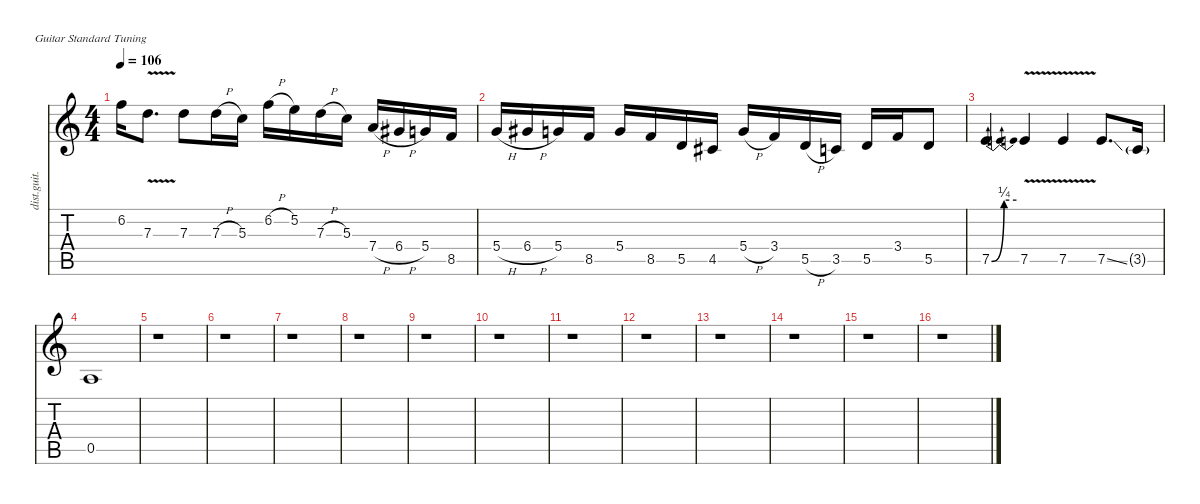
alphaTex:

\defaultSystemsLayout 4
\hideDynamics
\bracketExtendMode nobrackets
\track ("Randy Rhoads (Solo)" "dist.guit.") {instrument distortionguitar}
\staff {score tabs}
\tuning (E4 B3 G3 D3 A2 E2)
\ts (4 4)
\tempo 106
\clef g2
\ks c
6.2.16{dy f beam Down} 7.3{v}.8{d beam Down} 7.3.8{beam Down} 7.3{h}.16{beam Down} 5.3.16{beam Down} 6.2{h}.16{beam Down} 5.2.16{beam Down} 7.3{h}.16{beam Down} 5.3.16{beam Down} 7.4{h}.16{beam Up} 6.4{h acc #}.16{beam Up} 5.4.16{beam Up} 8.5.16{beam Up} |
5.4{h}.16{beam Up} 6.4{h acc #}.16{beam Up} 5.4.16{beam Up} 8.5.16{beam Up} 5.4.16{beam Up} 8.5.16{beam Up} 5.5.16{beam Up} 4.5{acc #}.16{beam Up} 5.4{h}.16{beam Up} 3.4.16{beam Up} 5.5{h}.16{beam Up} 3.5.16{beam Up} 5.5.16{beam Up} 3.4.16{beam Up} 5.5.8{beam Up} |
7.5{be (bendrelease 0 0 7.999999799999999 1 54.999998399999996 1 12.999999599999999 0)}.4{beam Up} 7.5{v}.4{beam Up} 7.5{v}.4{beam Up} 7.5{ss}.8{d beam Up} 3.5{g}.16{beam Up} |
0.5.1{beam Up} |
r.1{beam Down} |
r.1{beam Down} |
r.1{beam Down} |
r.1{beam Down} |
r.1{beam Down} |
r.1{beam Down} |
r.1{beam Down} |
r.1{beam Down} |
r.1{beam Down} |
r.1{beam Down} |
r.1{beam Down} |
r.1{beam Down}
